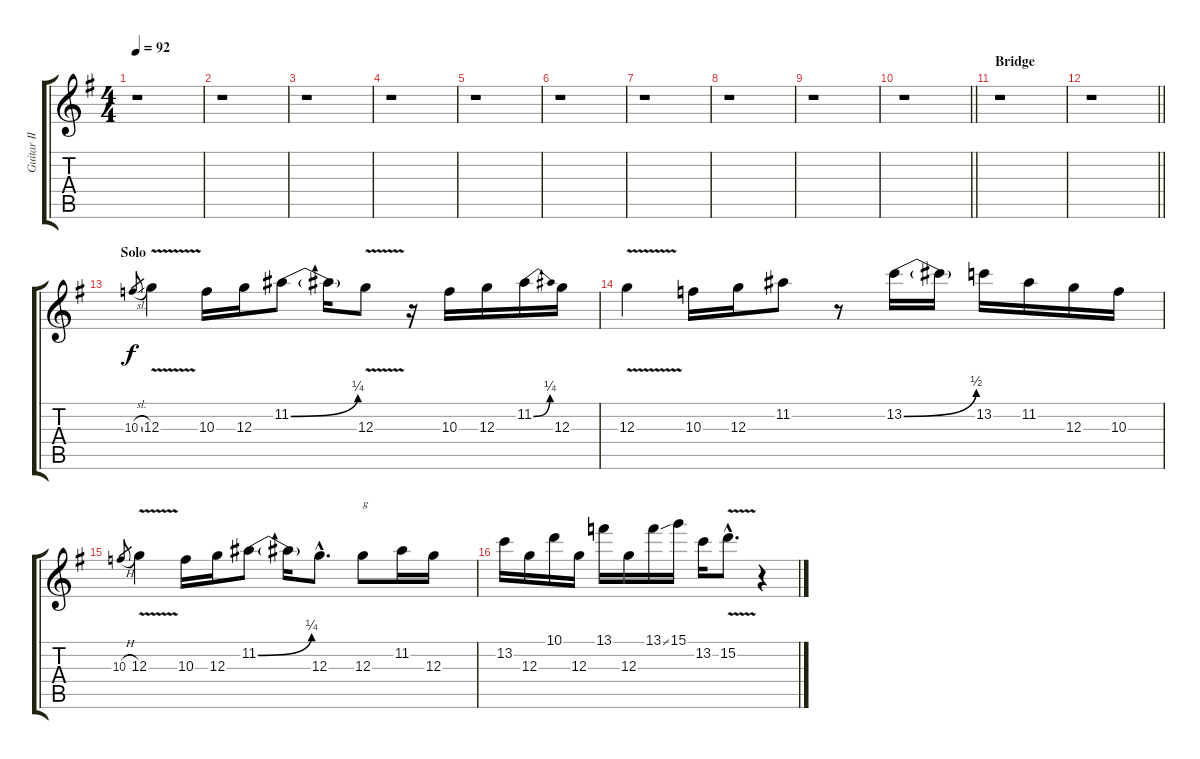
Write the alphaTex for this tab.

\track ("Guitar II" "Guitar II") {instrument distortionguitar}
\staff {score tabs}
\tuning (E4 B3 G3 D3 A2 E2) {hide}
\ts (4 4)
\tempo 92
\clef g2
\ks g
r.1{dy f} |
r.1 |
r.1 |
r.1 |
r.1 |
r.1 |
r.1 |
r.1 |
r.1 |
\barLineRight lightlight
r.1 |
\section ("" "Bridge")
r.1 |
\barLineRight lightlight
r.1 |
\section ("" "Solo")
10.3{sl}.8{gr} 12.3{v}.4{volume 16 balance 8} 10.3.16 12.3.16 11.2{be (bend 0 0 60 1)}.8 11.2{t}.16 12.3{v}.8 r.16 10.3.16 12.3.16 11.2{be (bend 0 0 60 1)}.16 12.3.16 |
12.3{v}.4 10.3.16 12.3.16 11.2.8 r.8 13.2{be (bend 0 0 60 2)}.16 13.2{t}.16 13.2.16 11.2.16 12.3.16 10.3.16 |
10.3{h}.8{gr} 12.3{v}.4 10.3.16 12.3.16 11.2{be (bend 0 0 60 1)}.8 11.2{t}.16 12.3{hac}.8{d} 12.3.8{txt "g"} 11.2.16 12.3.16 |
13.2.16 12.3.16 10.1.16 12.3.16 13.1.16 12.3.16 13.1{ss}.16 15.1.16 13.2.16 15.2{v hac}.8{d} r.4
